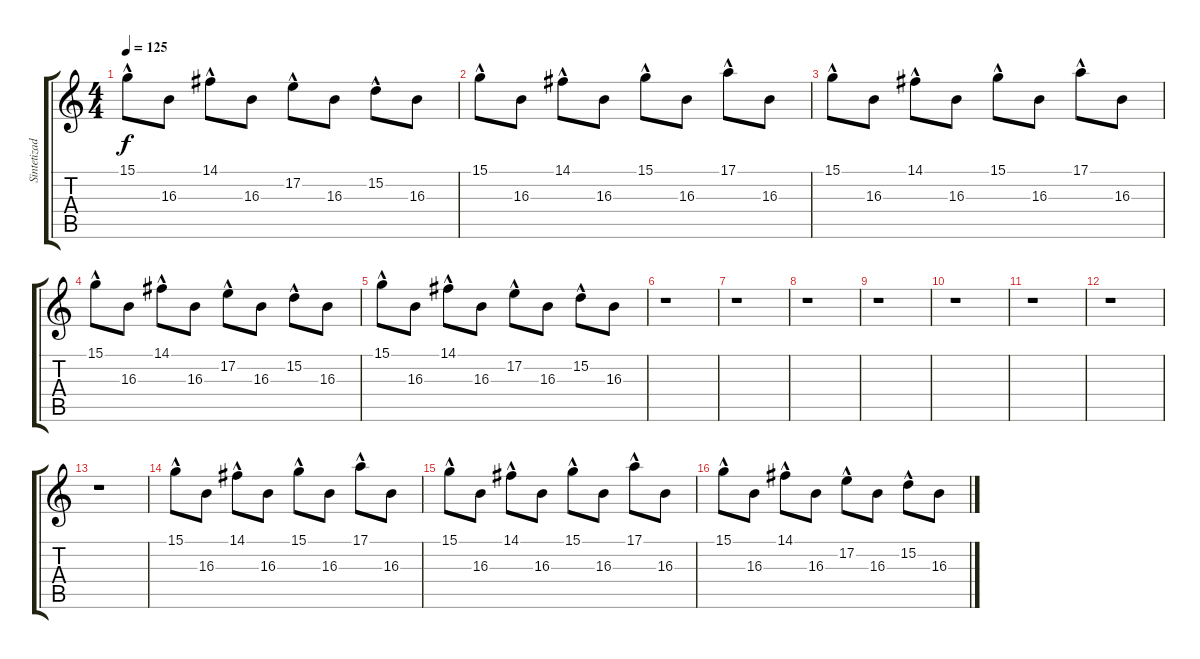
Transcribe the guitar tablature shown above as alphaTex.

\track ("Sintetizador" "Sintetizad") {instrument celesta}
\staff {score tabs}
\tuning (E4 B3 G3 D3 A2 E2) {hide}
\ts (4 4)
\tempo 125
\clef g2
\ks c
15.1{hac}.8{dy f} 16.3.8 14.1{hac}.8 16.3.8 17.2{hac}.8 16.3.8 15.2{hac}.8 16.3.8 |
15.1{hac}.8 16.3.8 14.1{hac}.8 16.3.8 15.1{hac}.8 16.3.8 17.1{hac}.8 16.3.8 |
15.1{hac}.8 16.3.8 14.1{hac}.8 16.3.8 15.1{hac}.8 16.3.8 17.1{hac}.8 16.3.8 |
15.1{hac}.8 16.3.8 14.1{hac}.8 16.3.8 17.2{hac}.8 16.3.8 15.2{hac}.8 16.3.8 |
15.1{hac}.8 16.3.8 14.1{hac}.8 16.3.8 17.2{hac}.8 16.3.8 15.2{hac}.8 16.3.8 |
r.1 |
r.1 |
r.1 |
r.1 |
r.1 |
r.1 |
r.1 |
r.1 |
15.1{hac}.8 16.3.8 14.1{hac}.8 16.3.8 15.1{hac}.8 16.3.8 17.1{hac}.8 16.3.8 |
15.1{hac}.8 16.3.8 14.1{hac}.8 16.3.8 15.1{hac}.8 16.3.8 17.1{hac}.8 16.3.8 |
15.1{hac}.8 16.3.8 14.1{hac}.8 16.3.8 17.2{hac}.8 16.3.8 15.2{hac}.8 16.3.8
